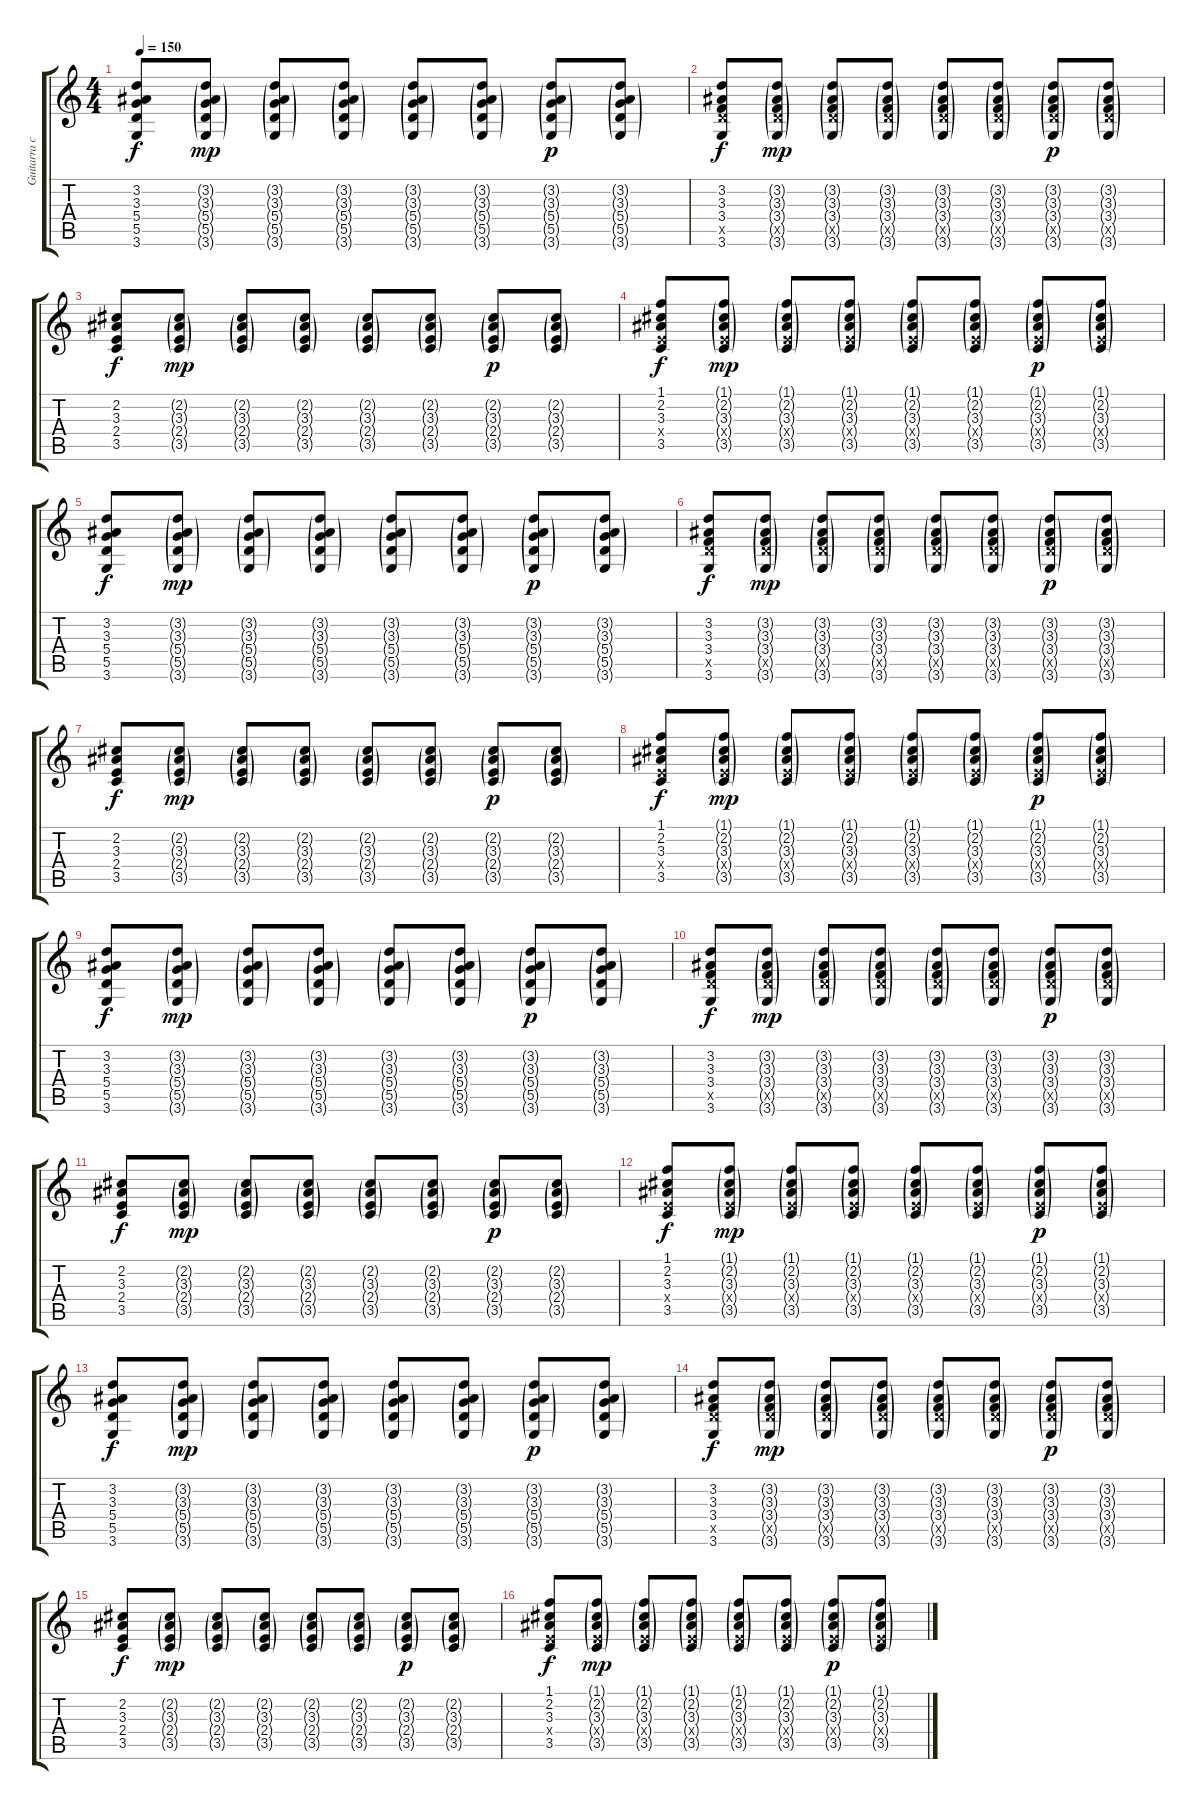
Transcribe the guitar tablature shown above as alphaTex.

\track ("Guitarra c/ reverb" "Guitarra c") {instrument overdrivenguitar}
\staff {score tabs}
\tuning (E4 B3 G3 D3 A2 E2) {hide}
\ts (4 4)
\tempo 150
\clef g2
\ks c
(3.2 3.3 5.4 5.5 3.6).8{dy f} (3.2{g} 3.3{g} 5.4{g} 5.5{g} 3.6{g}).8{dy mp} (3.2{g} 3.3{g} 5.4{g} 5.5{g} 3.6{g}).8 (3.2{g} 3.3{g} 5.4{g} 5.5{g} 3.6{g}).8 (3.2{g} 3.3{g} 5.4{g} 5.5{g} 3.6{g}).8 (3.2{g} 3.3{g} 5.4{g} 5.5{g} 3.6{g}).8 (3.2{g} 3.3{g} 5.4{g} 5.5{g} 3.6{g}).8{dy p} (3.2{g} 3.3{g} 5.4{g} 5.5{g} 3.6{g}).8 |
(3.2 3.3 3.4 5.5{x} 3.6).8{dy f} (3.2{g} 3.3{g} 3.4{g} 5.5{g x} 3.6{g}).8{dy mp} (3.2{g} 3.3{g} 3.4{g} 5.5{g x} 3.6{g}).8 (3.2{g} 3.3{g} 3.4{g} 5.5{g x} 3.6{g}).8 (3.2{g} 3.3{g} 3.4{g} 5.5{g x} 3.6{g}).8 (3.2{g} 3.3{g} 3.4{g} 5.5{g x} 3.6{g}).8 (3.2{g} 3.3{g} 3.4{g} 5.5{g x} 3.6{g}).8{dy p} (3.2{g} 3.3{g} 3.4{g} 5.5{g x} 3.6{g}).8 |
(2.2 3.3 2.4 3.5).8{dy f} (2.2{g} 3.3{g} 2.4{g} 3.5{g}).8{dy mp} (2.2{g} 3.3{g} 2.4{g} 3.5{g}).8 (2.2{g} 3.3{g} 2.4{g} 3.5{g}).8 (2.2{g} 3.3{g} 2.4{g} 3.5{g}).8 (2.2{g} 3.3{g} 2.4{g} 3.5{g}).8 (2.2{g} 3.3{g} 2.4{g} 3.5{g}).8{dy p} (2.2{g} 3.3{g} 2.4{g} 3.5{g}).8 |
(1.1 2.2 3.3 2.4{x} 3.5).8{dy f} (1.1{g} 2.2{g} 3.3{g} 2.4{g x} 3.5{g}).8{dy mp} (1.1{g} 2.2{g} 3.3{g} 2.4{g x} 3.5{g}).8 (1.1{g} 2.2{g} 3.3{g} 2.4{g x} 3.5{g}).8 (1.1{g} 2.2{g} 3.3{g} 2.4{g x} 3.5{g}).8 (1.1{g} 2.2{g} 3.3{g} 2.4{g x} 3.5{g}).8 (1.1{g} 2.2{g} 3.3{g} 2.4{g x} 3.5{g}).8{dy p} (1.1{g} 2.2{g} 3.3{g} 2.4{g x} 3.5{g}).8 |
(3.2 3.3 5.4 5.5 3.6).8{dy f} (3.2{g} 3.3{g} 5.4{g} 5.5{g} 3.6{g}).8{dy mp} (3.2{g} 3.3{g} 5.4{g} 5.5{g} 3.6{g}).8 (3.2{g} 3.3{g} 5.4{g} 5.5{g} 3.6{g}).8 (3.2{g} 3.3{g} 5.4{g} 5.5{g} 3.6{g}).8 (3.2{g} 3.3{g} 5.4{g} 5.5{g} 3.6{g}).8 (3.2{g} 3.3{g} 5.4{g} 5.5{g} 3.6{g}).8{dy p} (3.2{g} 3.3{g} 5.4{g} 5.5{g} 3.6{g}).8 |
(3.2 3.3 3.4 5.5{x} 3.6).8{dy f} (3.2{g} 3.3{g} 3.4{g} 5.5{g x} 3.6{g}).8{dy mp} (3.2{g} 3.3{g} 3.4{g} 5.5{g x} 3.6{g}).8 (3.2{g} 3.3{g} 3.4{g} 5.5{g x} 3.6{g}).8 (3.2{g} 3.3{g} 3.4{g} 5.5{g x} 3.6{g}).8 (3.2{g} 3.3{g} 3.4{g} 5.5{g x} 3.6{g}).8 (3.2{g} 3.3{g} 3.4{g} 5.5{g x} 3.6{g}).8{dy p} (3.2{g} 3.3{g} 3.4{g} 5.5{g x} 3.6{g}).8 |
(2.2 3.3 2.4 3.5).8{dy f} (2.2{g} 3.3{g} 2.4{g} 3.5{g}).8{dy mp} (2.2{g} 3.3{g} 2.4{g} 3.5{g}).8 (2.2{g} 3.3{g} 2.4{g} 3.5{g}).8 (2.2{g} 3.3{g} 2.4{g} 3.5{g}).8 (2.2{g} 3.3{g} 2.4{g} 3.5{g}).8 (2.2{g} 3.3{g} 2.4{g} 3.5{g}).8{dy p} (2.2{g} 3.3{g} 2.4{g} 3.5{g}).8 |
(1.1 2.2 3.3 2.4{x} 3.5).8{dy f} (1.1{g} 2.2{g} 3.3{g} 2.4{g x} 3.5{g}).8{dy mp} (1.1{g} 2.2{g} 3.3{g} 2.4{g x} 3.5{g}).8 (1.1{g} 2.2{g} 3.3{g} 2.4{g x} 3.5{g}).8 (1.1{g} 2.2{g} 3.3{g} 2.4{g x} 3.5{g}).8 (1.1{g} 2.2{g} 3.3{g} 2.4{g x} 3.5{g}).8 (1.1{g} 2.2{g} 3.3{g} 2.4{g x} 3.5{g}).8{dy p} (1.1{g} 2.2{g} 3.3{g} 2.4{g x} 3.5{g}).8 |
(3.2 3.3 5.4 5.5 3.6).8{dy f} (3.2{g} 3.3{g} 5.4{g} 5.5{g} 3.6{g}).8{dy mp} (3.2{g} 3.3{g} 5.4{g} 5.5{g} 3.6{g}).8 (3.2{g} 3.3{g} 5.4{g} 5.5{g} 3.6{g}).8 (3.2{g} 3.3{g} 5.4{g} 5.5{g} 3.6{g}).8 (3.2{g} 3.3{g} 5.4{g} 5.5{g} 3.6{g}).8 (3.2{g} 3.3{g} 5.4{g} 5.5{g} 3.6{g}).8{dy p} (3.2{g} 3.3{g} 5.4{g} 5.5{g} 3.6{g}).8 |
(3.2 3.3 3.4 5.5{x} 3.6).8{dy f} (3.2{g} 3.3{g} 3.4{g} 5.5{g x} 3.6{g}).8{dy mp} (3.2{g} 3.3{g} 3.4{g} 5.5{g x} 3.6{g}).8 (3.2{g} 3.3{g} 3.4{g} 5.5{g x} 3.6{g}).8 (3.2{g} 3.3{g} 3.4{g} 5.5{g x} 3.6{g}).8 (3.2{g} 3.3{g} 3.4{g} 5.5{g x} 3.6{g}).8 (3.2{g} 3.3{g} 3.4{g} 5.5{g x} 3.6{g}).8{dy p} (3.2{g} 3.3{g} 3.4{g} 5.5{g x} 3.6{g}).8 |
(2.2 3.3 2.4 3.5).8{dy f} (2.2{g} 3.3{g} 2.4{g} 3.5{g}).8{dy mp} (2.2{g} 3.3{g} 2.4{g} 3.5{g}).8 (2.2{g} 3.3{g} 2.4{g} 3.5{g}).8 (2.2{g} 3.3{g} 2.4{g} 3.5{g}).8 (2.2{g} 3.3{g} 2.4{g} 3.5{g}).8 (2.2{g} 3.3{g} 2.4{g} 3.5{g}).8{dy p} (2.2{g} 3.3{g} 2.4{g} 3.5{g}).8 |
(1.1 2.2 3.3 2.4{x} 3.5).8{dy f} (1.1{g} 2.2{g} 3.3{g} 2.4{g x} 3.5{g}).8{dy mp} (1.1{g} 2.2{g} 3.3{g} 2.4{g x} 3.5{g}).8 (1.1{g} 2.2{g} 3.3{g} 2.4{g x} 3.5{g}).8 (1.1{g} 2.2{g} 3.3{g} 2.4{g x} 3.5{g}).8 (1.1{g} 2.2{g} 3.3{g} 2.4{g x} 3.5{g}).8 (1.1{g} 2.2{g} 3.3{g} 2.4{g x} 3.5{g}).8{dy p} (1.1{g} 2.2{g} 3.3{g} 2.4{g x} 3.5{g}).8 |
(3.2 3.3 5.4 5.5 3.6).8{dy f} (3.2{g} 3.3{g} 5.4{g} 5.5{g} 3.6{g}).8{dy mp} (3.2{g} 3.3{g} 5.4{g} 5.5{g} 3.6{g}).8 (3.2{g} 3.3{g} 5.4{g} 5.5{g} 3.6{g}).8 (3.2{g} 3.3{g} 5.4{g} 5.5{g} 3.6{g}).8 (3.2{g} 3.3{g} 5.4{g} 5.5{g} 3.6{g}).8 (3.2{g} 3.3{g} 5.4{g} 5.5{g} 3.6{g}).8{dy p} (3.2{g} 3.3{g} 5.4{g} 5.5{g} 3.6{g}).8 |
(3.2 3.3 3.4 5.5{x} 3.6).8{dy f} (3.2{g} 3.3{g} 3.4{g} 5.5{g x} 3.6{g}).8{dy mp} (3.2{g} 3.3{g} 3.4{g} 5.5{g x} 3.6{g}).8 (3.2{g} 3.3{g} 3.4{g} 5.5{g x} 3.6{g}).8 (3.2{g} 3.3{g} 3.4{g} 5.5{g x} 3.6{g}).8 (3.2{g} 3.3{g} 3.4{g} 5.5{g x} 3.6{g}).8 (3.2{g} 3.3{g} 3.4{g} 5.5{g x} 3.6{g}).8{dy p} (3.2{g} 3.3{g} 3.4{g} 5.5{g x} 3.6{g}).8 |
(2.2 3.3 2.4 3.5).8{dy f} (2.2{g} 3.3{g} 2.4{g} 3.5{g}).8{dy mp} (2.2{g} 3.3{g} 2.4{g} 3.5{g}).8 (2.2{g} 3.3{g} 2.4{g} 3.5{g}).8 (2.2{g} 3.3{g} 2.4{g} 3.5{g}).8 (2.2{g} 3.3{g} 2.4{g} 3.5{g}).8 (2.2{g} 3.3{g} 2.4{g} 3.5{g}).8{dy p} (2.2{g} 3.3{g} 2.4{g} 3.5{g}).8 |
(1.1 2.2 3.3 2.4{x} 3.5).8{dy f} (1.1{g} 2.2{g} 3.3{g} 2.4{g x} 3.5{g}).8{dy mp} (1.1{g} 2.2{g} 3.3{g} 2.4{g x} 3.5{g}).8 (1.1{g} 2.2{g} 3.3{g} 2.4{g x} 3.5{g}).8 (1.1{g} 2.2{g} 3.3{g} 2.4{g x} 3.5{g}).8 (1.1{g} 2.2{g} 3.3{g} 2.4{g x} 3.5{g}).8 (1.1{g} 2.2{g} 3.3{g} 2.4{g x} 3.5{g}).8{dy p} (1.1{g} 2.2{g} 3.3{g} 2.4{g x} 3.5{g}).8
